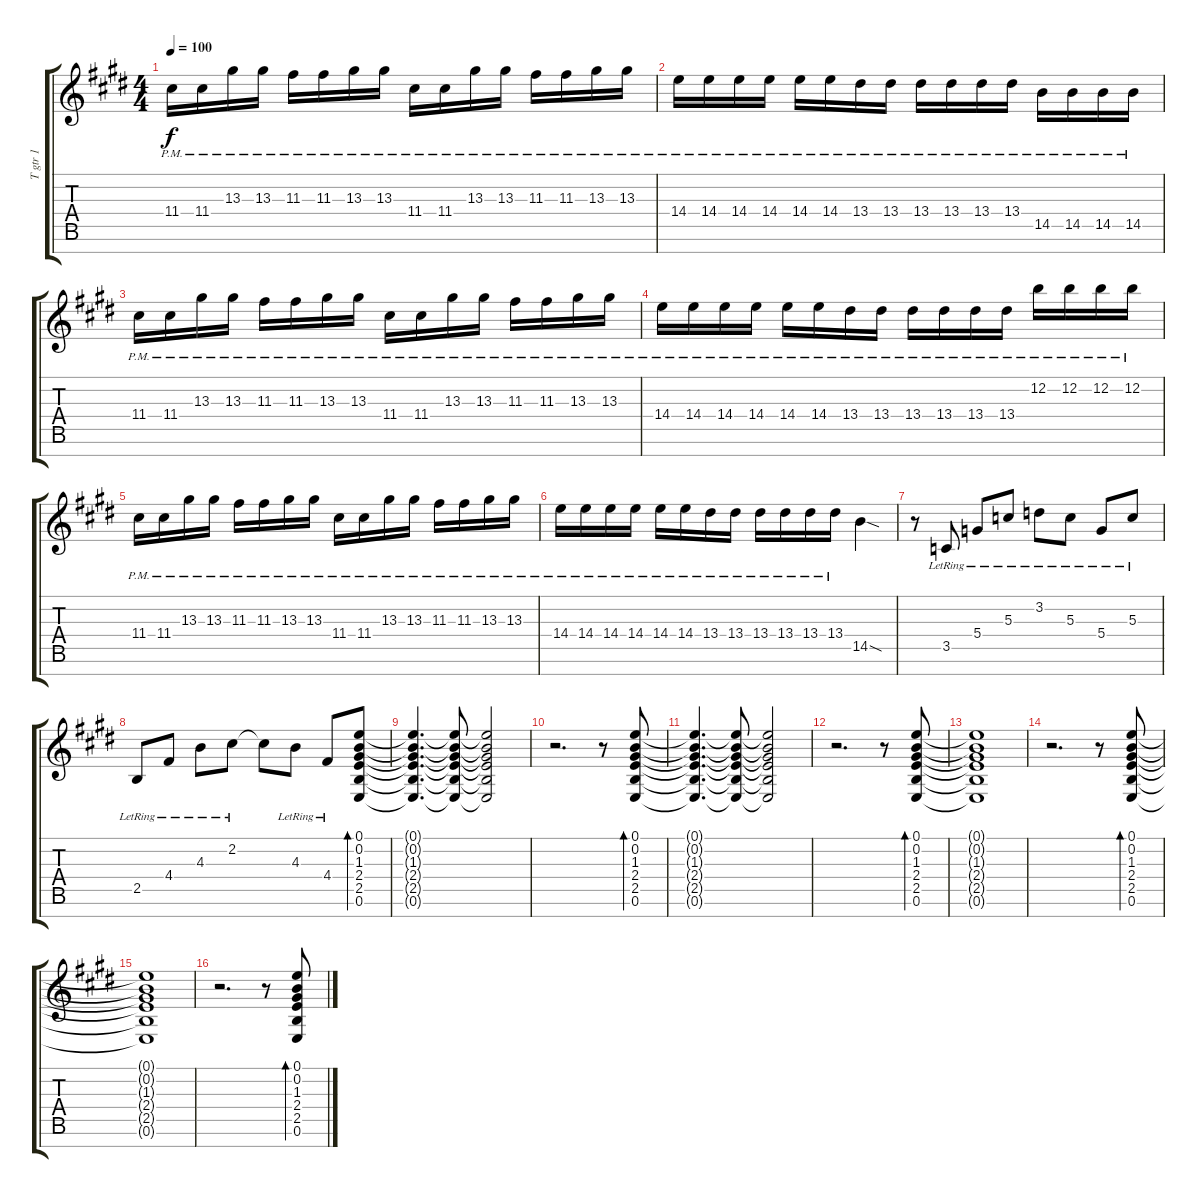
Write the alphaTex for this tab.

\track ("T gtr 1" "T gtr 1") {instrument acousticguitarsteel}
\staff {score tabs}
\tuning (E4 B3 G3 D3 A2 E2 B1) {hide}
\ts (4 4)
\tempo 100
\clef g2
\ks e
11.4{pm}.16{dy f volume 11 instrument acousticguitarsteel} 11.4{pm}.16 13.3{pm}.16 13.3{pm}.16 11.3{pm}.16 11.3{pm}.16 13.3{pm}.16 13.3{pm}.16 11.4{pm}.16 11.4{pm}.16 13.3{pm}.16 13.3{pm}.16 11.3{pm}.16 11.3{pm}.16 13.3{pm}.16 13.3{pm}.16 |
14.4{pm}.16 14.4{pm}.16 14.4{pm}.16 14.4{pm}.16 14.4{pm}.16 14.4{pm}.16 13.4{pm}.16 13.4{pm}.16 13.4{pm}.16 13.4{pm}.16 13.4{pm}.16 13.4{pm}.16 14.5{pm}.16 14.5{pm}.16 14.5{pm}.16 14.5{pm}.16 |
11.4{pm}.16 11.4{pm}.16 13.3{pm}.16 13.3{pm}.16 11.3{pm}.16 11.3{pm}.16 13.3{pm}.16 13.3{pm}.16 11.4{pm}.16 11.4{pm}.16 13.3{pm}.16 13.3{pm}.16 11.3{pm}.16 11.3{pm}.16 13.3{pm}.16 13.3{pm}.16 |
14.4{pm}.16 14.4{pm}.16 14.4{pm}.16 14.4{pm}.16 14.4{pm}.16 14.4{pm}.16 13.4{pm}.16 13.4{pm}.16 13.4{pm}.16 13.4{pm}.16 13.4{pm}.16 13.4{pm}.16 12.2{pm}.16 12.2{pm}.16 12.2{pm}.16 12.2{pm}.16 |
11.4{pm}.16 11.4{pm}.16 13.3{pm}.16 13.3{pm}.16 11.3{pm}.16 11.3{pm}.16 13.3{pm}.16 13.3{pm}.16 11.4{pm}.16 11.4{pm}.16 13.3{pm}.16 13.3{pm}.16 11.3{pm}.16 11.3{pm}.16 13.3{pm}.16 13.3{pm}.16 |
14.4{pm}.16 14.4{pm}.16 14.4{pm}.16 14.4{pm}.16 14.4{pm}.16 14.4{pm}.16 13.4{pm}.16 13.4{pm}.16 13.4{pm}.16 13.4{pm}.16 13.4{pm}.16 13.4{pm}.16 14.5{sod}.4 |
r.8{instrument electricguitarjazz} 3.5{lr}.8{volume 13} 5.4{lr}.8 5.3{lr}.8 3.2{lr}.8 5.3{lr}.8 5.4{lr}.8 5.3{lr}.8 |
2.5{lr}.8 4.4{lr}.8 4.3{lr}.8 2.2{lr}.8 2.2{t}.8 4.3{lr}.8 4.4{lr}.8 (0.1 0.2 1.3 2.4 2.5 0.6).8{bd 60 volume 11 instrument acousticguitarsteel} |
(0.1{t} 0.2{t} 1.3{t} 2.4{t} 2.5{t} 0.6{t}).4{d} (0.1{t} 0.2{t} 1.3{t} 2.4{t} 2.5{t} 0.6{t}).8{volume 9} (0.1{t} 0.2{t} 1.3{t} 2.4{t} 2.5{t} 0.6{t}).2 |
r.2{d} r.8 (0.1 0.2 1.3 2.4 2.5 0.6).8{bd 60} |
(0.1{t} 0.2{t} 1.3{t} 2.4{t} 2.5{t} 0.6{t}).4{d} (0.1{t} 0.2{t} 1.3{t} 2.4{t} 2.5{t} 0.6{t}).8 (0.1{t} 0.2{t} 1.3{t} 2.4{t} 2.5{t} 0.6{t}).2 |
r.2{d} r.8 (0.1 0.2 1.3 2.4 2.5 0.6).8{bd 60} |
(0.1{t} 0.2{t} 1.3{t} 2.4{t} 2.5{t} 0.6{t}).1 |
r.2{d} r.8 (0.1 0.2 1.3 2.4 2.5 0.6).8{bd 60} |
(0.1{t} 0.2{t} 1.3{t} 2.4{t} 2.5{t} 0.6{t}).1 |
r.2{d} r.8 (0.1 0.2 1.3 2.4 2.5 0.6).8{bd 60}
